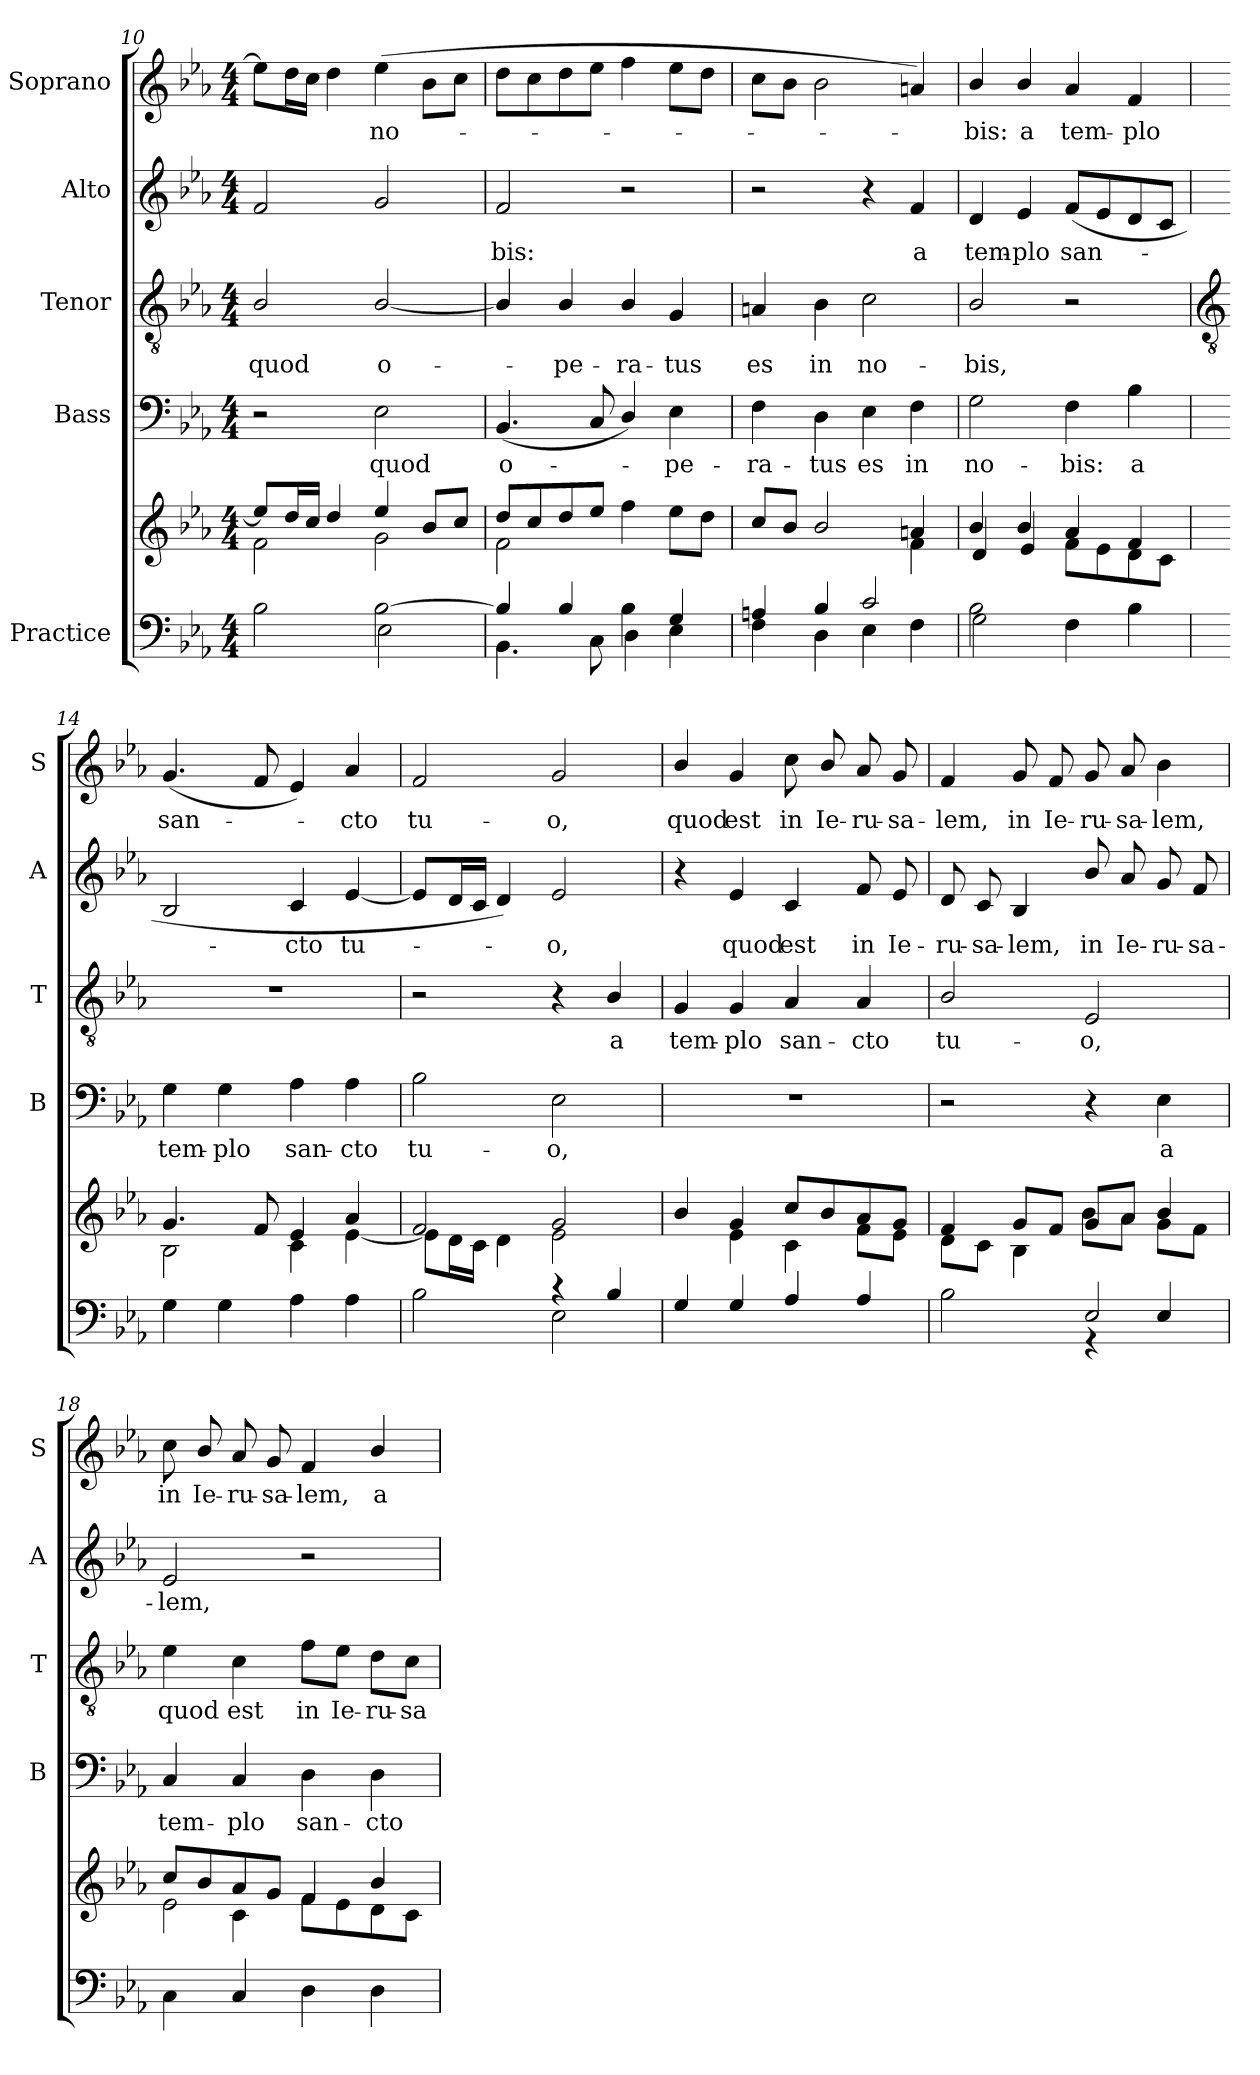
**kern	**kern	**kern	**text	**kern	**text	**kern	**text	**kern	**text
*part5	*part5	*part4	*part4	*part3	*part3	*part2	*part2	*part1	*part1
*staff6	*staff5	*staff4	*staff4	*staff3	*staff3	*staff2	*staff2	*staff1	*staff1
*I"Practice	*	*I"Bass	*	*I"Tenor	*	*I"Alto	*	*I"Soprano	*
*	*	*I'B	*	*I'T	*	*I'A	*	*I'S	*
*clefF4	*clefG2	*clefF4	*	*clefGv2	*	*clefG2	*	*clefG2	*
*k[b-e-a-]	*k[b-e-a-]	*k[b-e-a-]	*	*k[b-e-a-]	*	*k[b-e-a-]	*	*k[b-e-a-]	*
*E-:	*E-:	*E-:	*	*E-:	*	*E-:	*	*E-:	*
*M4/4	*M4/4	*M4/4	*	*M4/4	*	*M4/4	*	*M4/4	*
=10	=10	=10	=10	=10	=10	=10	=10	=10	=10
*^	*^	*	*	*	*	*	*	*	*
!	!	!	!	!	!	!	!LO:LY:b	!	!	!	!
2B-\	2ryy	8ee-/L]	2f\	2r	.	2B-/	quod	2f	.	8ee-L]	.
.	.	16dd/L	.	.	.	.	.	.	.	16ddL	.
.	.	16cc/JJ	.	.	.	.	.	.	.	16ccJJ	.
.	.	4dd/	.	.	.	.	.	.	.	4dd	.
!	!	!	!	!	!LO:LY:b	!	!LO:LY:b	!	!	!	!LO:LY:b
[2B-\	2E-	4ee-/	2g\	2E-	quod	[2B-/	o-	2g	.	(>4ee-	no-
.	.	8b-/L	.	.	.	.	.	.	.	8b-L	.
.	.	8cc/J	.	.	.	.	.	.	.	8ccJ	.
=11	=11	=11	=11	=11	=11	=11	=11	=11	=11	=11	=11
!	!	!	!	!	!LO:LY:b	!	!	!	!LO:LY:b	!	!
4B-/]	4.BB-\	8dd/L	2f\	(<4.BB-	o-	4B-/]	.	2f	bis:	8ddL	.
.	.	8cc/	.	.	.	.	.	.	.	8cc	.
!	!	!	!	!	!	!	!LO:LY:b	!	!	!	!
4B-/	.	8dd/	.	.	.	4B-/	pe-	.	.	8dd	.
.	8C\	8ee-/J	.	8C	.	.	.	.	.	8ee-J	.
!	!	!	!	!	!	!	!LO:LY:b	!	!	!	!
4B-\	4D\	4ff\	2ryy	4D/)	.	4B-/	-ra-	2r	.	4ff	.
!	!	!	!	!	!LO:LY:b	!	!LO:LY:b	!	!	!	!
4G	4E-	8ee-\L	.	4E-	pe-	4G	-tus	.	.	8ee-L	.
.	.	8dd\J	.	.	.	.	.	.	.	8ddJ	.
=12	=12	=12	=12	=12	=12	=12	=12	=12	=12	=12	=12
!	!	!	!	!	!LO:LY:b	!	!LO:LY:b	!	!	!	!
4An	4F	8cc\L	2ryy	4F	-ra-	4An	es	2r	.	8ccL	.
.	.	8b-/J	.	.	.	.	.	.	.	8b-J	.
!	!	!	!	!	!LO:LY:b	!	!LO:LY:b	!	!	!	!
4B-	4D	2b-/	.	4D	-tus	4B-	in	.	.	2b-\	.
!	!	!	!	!	!LO:LY:b	!	!LO:LY:b	!	!	!	!
2c/	4E-	.	4ryy	4E-	es	2c	no-	4r	.	.	.
!	!	!	!	!	!LO:LY:b	!	!	!	!LO:LY:b	!	!
.	4F	4an	4f\	4F	in	.	.	4f	a	4an)	.
=13	=13	=13	=13	=13	=13	=13	=13	=13	=13	=13	=13
!	!	!	!	!	!LO:LY:b	!	!LO:LY:b	!	!LO:LY:b	!	!LO:LY:b
2B-\	2G	4b-/	4d/	2G	no-	2B-/	-bis,	4d	tem-	4b-/	bis:
!	!	!	!	!	!	!	!	!	!LO:LY:b	!	!LO:LY:b
.	.	4b-/	4e-/	.	.	.	.	4e-	-plo	4b-/	a
!	!	!	!	!	!LO:LY:b	!	!	!	!LO:LY:b	!	!LO:LY:b
2ryy	4F	4a-	8f\L	4F	-bis:	2r	.	(<8fL	san-	4a-	tem-
.	.	.	8e-\	.	.	.	.	8e-	.	.	.
!	!	!	!	!	!LO:LY:b	!	!	!	!	!	!LO:LY:b
.	4B-	4f	8d\	4B-	a	.	.	8d	.	4f	-plo
.	.	.	8c\J	.	.	.	.	8cJ	.	.	.
!!LO:LB:g=z
=14	=14	=14	=14	=14	=14	=14	=14	=14	=14	=14	=14
*	*	*	*	*	*	*clefGv2	*	*	*	*	*
!	!	!	!	!	!LO:LY:b	!	!	!	!	!	!LO:LY:b
1ryy	4G	4.g	2B-\	4G	tem-	1r	.	2B-	.	(<4.g	san-
!	!	!	!	!	!LO:LY:b	!	!	!	!	!	!
.	4G	.	.	4G	-plo	.	.	.	.	.	.
.	.	8f	.	.	.	.	.	.	.	8f	.
!	!	!	!	!	!LO:LY:b	!	!	!	!LO:LY:b	!	!
.	4A-	4e-	4c	4A-	san-	.	.	4c	cto	4e-)	.
!	!	!	!	!	!LO:LY:b	!	!	!	!LO:LY:b	!	!LO:LY:b
.	4A-	4a-	[4e-	4A-	-cto	.	.	[4e-	tu-	4a-	cto
=15	=15	=15	=15	=15	=15	=15	=15	=15	=15	=15	=15
!	!	!	!	!	!LO:LY:b	!	!	!	!	!	!LO:LY:b
2ryy	2B-	2f	8e-\L]	2B-	tu-	2r	.	8e-L]	.	2f	tu-
.	.	.	16d\L	.	.	.	.	16dL	.	.	.
.	.	.	16c\JJ	.	.	.	.	16cJJ	.	.	.
.	.	.	4d\	.	.	.	.	4d)	.	.	.
!	!	!	!	!	!LO:LY:b	!	!	!	!LO:LY:b	!	!LO:LY:b
4r	2E-	2g	2e-	2E-	-o,	4r	.	2e-	o,	2g	-o,
!	!	!	!	!	!	!	!LO:LY:b	!	!	!	!
4B-/	.	.	.	.	.	4B-/	a	.	.	.	.
=16	=16	=16	=16	=16	=16	=16	=16	=16	=16	=16	=16
!	!	!	!	!	!	!	!LO:LY:b	!	!	!	!LO:LY:b
4G	1ryy	4b-/	4ryy	1r	.	4G	tem-	4r	.	4b-/	quod
!	!	!	!	!	!	!	!LO:LY:b	!	!LO:LY:b	!	!LO:LY:b
4G	.	4g	4e-	.	.	4G	-plo	4e-	quod	4g	est
!	!	!	!	!	!	!	!LO:LY:b	!	!LO:LY:b	!	!LO:LY:b
4A-	.	8ccL	4c\	.	.	4A-	san-	4c	est	8cc	in
!	!	!	!	!	!	!	!	!	!	!	!LO:LY:b
.	.	8b-	.	.	.	.	.	.	.	8b-/	Ie-
!	!	!	!	!	!	!	!LO:LY:b	!	!LO:LY:b	!	!LO:LY:b
4A-	.	8a-	8fL	.	.	4A-	-cto	8f	in	8a-	-ru-
!	!	!	!	!	!	!	!	!	!LO:LY:b	!	!LO:LY:b
.	.	8gJ	8e-J	.	.	.	.	8e-	Ie-	8g	-sa-
=17	=17	=17	=17	=17	=17	=17	=17	=17	=17	=17	=17
!	!	!	!	!	!	!	!LO:LY:b	!	!LO:LY:b	!	!LO:LY:b
2B-\	2ryy	4f	8d\L	2r	.	2B-/	tu-	8d	-ru-	4f	-lem,
!	!	!	!	!	!	!	!	!	!LO:LY:b	!	!
.	.	.	8c\J	.	.	.	.	8c	-sa-	.	.
!	!	!	!	!	!	!	!	!	!LO:LY:b	!	!LO:LY:b
.	.	8gL	4B-\	.	.	.	.	4B-	-lem,	8g	in
!	!	!	!	!	!	!	!	!	!	!	!LO:LY:b
.	.	8fJ	.	.	.	.	.	.	.	8f	Ie-
!	!	!	!	!	!	!	!LO:LY:b	!	!LO:LY:b	!	!LO:LY:b
2E-	4r	8gL	8b-L	4r	.	2E-	-o,	8b-/	in	8g	-ru-
!	!	!	!	!	!	!	!	!	!LO:LY:b	!	!LO:LY:b
.	.	8a-J	8a-J	.	.	.	.	8a-	Ie-	8a-	-sa-
!	!	!	!	!	!LO:LY:b	!	!	!	!LO:LY:b	!	!LO:LY:b
.	4E-/	4b-/	8g\L	4E-	a	.	.	8g	-ru-	4b-	-lem,
!	!	!	!	!	!	!	!	!	!LO:LY:b	!	!
.	.	.	8f\J	.	.	.	.	8f	-sa-	.	.
=18	=18	=18	=18	=18	=18	=18	=18	=18	=18	=18	=18
*	*	*	*^	*	*	*	*	*	*	*	*
!	!	!	!	!	!	!LO:LY:b	!	!LO:LY:b	!	!LO:LY:b	!	!LO:LY:b
4e-/yy	4C	8ccL	2e-\	4ryy	4C	tem-	4e-	quod	2e-	-lem,	8cc	in
!	!	!	!	!	!	!	!	!	!	!	!	!LO:LY:b
.	.	8b-	.	.	.	.	.	.	.	.	8b-/	Ie-
!	!	!	!	!	!	!LO:LY:b	!	!LO:LY:b	!	!	!	!LO:LY:b
2.ryy	4C	8a-	.	4c\	4C	-plo	4c	est	.	.	8a-	-ru-
!	!	!	!	!	!	!	!	!	!	!	!	!LO:LY:b
.	.	8gJ	.	.	.	.	.	.	.	.	8g	-sa-
!	!	!	!	!	!	!LO:LY:b	!	!LO:LY:b	!	!	!	!LO:LY:b
.	4D	4f	2ryy	8f\L	4D	san-	8f\L	in	2r	.	4f	-lem,
!	!	!	!	!	!	!	!	!LO:LY:b	!	!	!	!
.	.	.	.	8e-\	.	.	8e-\J	Ie-	.	.	.	.
!	!	!	!	!	!	!LO:LY:b	!	!LO:LY:b	!	!	!	!LO:LY:b
.	4D	4b-/	.	8d\	4D	-cto	8d\L	-ru-	.	.	4b-/	a
!	!	!	!	!	!	!	!	!LO:LY:b	!	!	!	!
.	.	.	.	8c\J	.	.	8c\J	-sa-	.	.	.	.
*v	*v	*	*	*	*	*	*	*	*	*	*	*
*	*v	*v	*v	*	*	*	*	*	*	*	*
=	=	=	=	=	=	=	=	=	=
*-	*-	*-	*-	*-	*-	*-	*-	*-	*-
